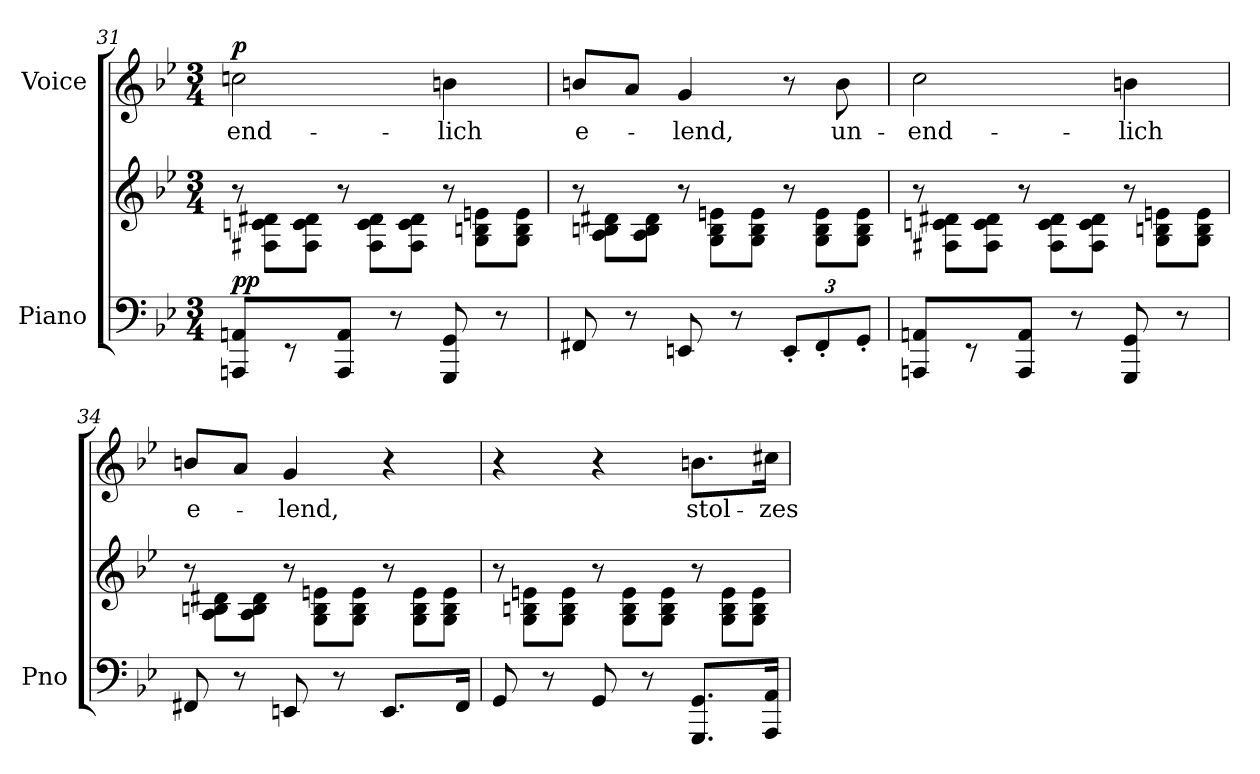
**kern	**kern	**dynam	**kern	**text	**dynam
*part2	*part2	*part2	*part1	*part1	*part1
*staff3	*staff2	*staff2/3	*staff1	*staff1	*staff1
*I"Piano	*	*	*I"Voice	*	*
*I'Pno	*	*	*	*	*
*clefF4	*clefG2	*	*clefG2	*	*
*k[b-e-]	*k[b-e-]	*	*k[b-e-]	*	*
*g:	*g:	*	*g:	*	*
*M3/4	*M3/4	*	*M3/4	*	*
*	*Xtuplet	*	*	*	*
=31	=31	=31	=31	=31	=31
!	!	!LO:DY:a=2	!	!LO:LY:b	!LO:DY:a
8AAAn/ 8AAn/L	12r	pp	2ccn\	-end-	p
.	12F#X\ 12cn\ 12d#X\L	.	.	.	.
8r	.	.	.	.	.
.	12F#\ 12c\ 12d#\J	.	.	.	.
8AAA/ 8AA/J	12r	.	.	.	.
.	12F#\ 12c\ 12d#\L	.	.	.	.
8r	.	.	.	.	.
.	12F#\ 12c\ 12d#\J	.	.	.	.
!	!	!	!	!LO:LY:b	!
8GGG/ 8GG/	12r	.	4bn\	-lich	.
.	12G\ 12Bn\ 12en\L	.	.	.	.
8r	.	.	.	.	.
.	12G\ 12B\ 12e\J	.	.	.	.
=32	=32	=32	=32	=32	=32
!	!	!	!	!LO:LY:b	!
8FF#X/	12r	.	8bn/L	e-	.
.	12A\ 12Bn\ 12d#X\L	.	.	.	.
8r	.	.	8a/J	.	.
.	12A\ 12B\ 12d#\J	.	.	.	.
!	!	!	!	!LO:LY:b	!
8EEn/	12r	.	4g/	lend,	.
.	12G\ 12B\ 12en\L	.	.	.	.
8r	.	.	.	.	.
.	12G\ 12B\ 12e\J	.	.	.	.
*Xbrackettup	*	*	*	*	*
12EE'/L	12r	.	8r	.	.
12FF#'/	12G\ 12B\ 12e\L	.	.	.	.
!	!	!	!	!LO:LY:b	!
.	.	.	8b\	un-	.
12GG'/J	12G\ 12B\ 12e\J	.	.	.	.
=33	=33	=33	=33	=33	=33
!	!	!	!	!LO:LY:b	!
8AAAn/ 8AAn/L	12r	.	2cc\	-end-	.
.	12F#X\ 12cn\ 12d#X\L	.	.	.	.
8r	.	.	.	.	.
.	12F#\ 12c\ 12d#\J	.	.	.	.
8AAA/ 8AA/J	12r	.	.	.	.
.	12F#\ 12c\ 12d#\L	.	.	.	.
8r	.	.	.	.	.
.	12F#\ 12c\ 12d#\J	.	.	.	.
!	!	!	!	!LO:LY:b	!
8GGG/ 8GG/	12r	.	4bn\	-lich	.
.	12G\ 12Bn\ 12en\L	.	.	.	.
8r	.	.	.	.	.
.	12G\ 12B\ 12e\J	.	.	.	.
!!LO:PB:g=z
=34	=34	=34	=34	=34	=34
!	!	!	!	!LO:LY:b	!
8FF#X/	12r	.	8bn/L	e-	.
.	12A\ 12Bn\ 12d#X\L	.	.	.	.
8r	.	.	8a/J	.	.
.	12A\ 12B\ 12d#\J	.	.	.	.
!	!	!	!	!LO:LY:b	!
8EEn/	12r	.	4g/	lend,	.
.	12G\ 12B\ 12en\L	.	.	.	.
8r	.	.	.	.	.
.	12G\ 12B\ 12e\J	.	.	.	.
8.EE/L	12r	.	4r	.	.
.	12G\ 12B\ 12e\L	.	.	.	.
.	12G\ 12B\ 12e\J	.	.	.	.
16FF#/Jk	.	.	.	.	.
=35	=35	=35	=35	=35	=35
8GG/	12r	.	4r	.	.
.	12G\ 12Bn\ 12en\L	.	.	.	.
8r	.	.	.	.	.
.	12G\ 12B\ 12e\J	.	.	.	.
8GG/	12r	.	4r	.	.
.	12G\ 12B\ 12e\L	.	.	.	.
8r	.	.	.	.	.
.	12G\ 12B\ 12e\J	.	.	.	.
!	!	!	!	!LO:LY:b	!
8.GGG/ 8.GG/L	12r	.	8.bn\L	stol-	.
.	12G\ 12B\ 12e\L	.	.	.	.
.	12G\ 12B\ 12e\J	.	.	.	.
!	!	!	!	!LO:LY:b	!
16AAA/ 16AA/Jk	.	.	16cc#X\Jk	-zes	.
=	=	=	=	=	=
*-	*-	*-	*-	*-	*-
